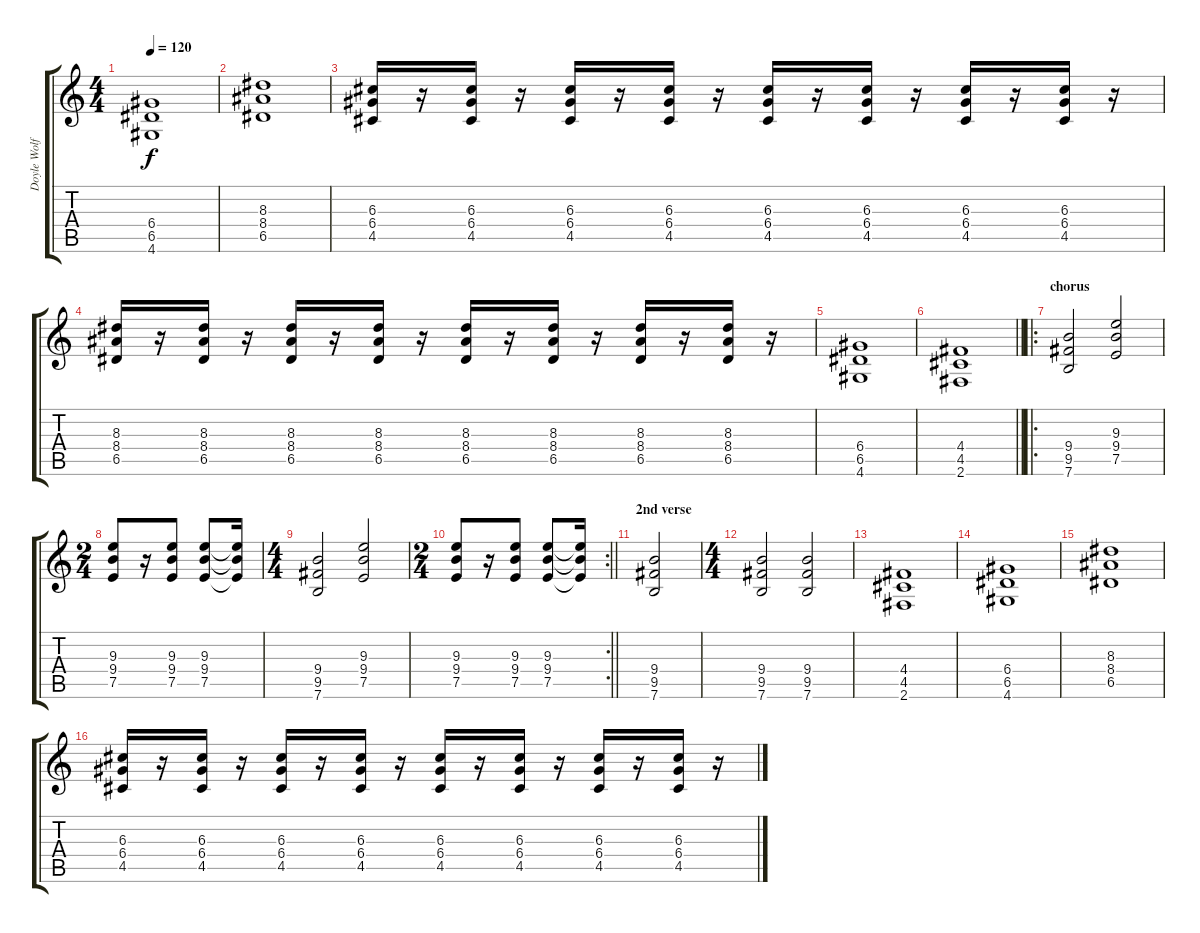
\track ("Doyle Wolfgang" "Doyle Wolf") {instrument distortionguitar}
\staff {score tabs}
\tuning (E4 B3 G3 D3 A2 E2) {hide}
\ts (4 4)
\tempo 120
\clef g2
\ks c
(6.4 6.5 4.6).1{dy f} |
(8.3 8.4 6.5).1 |
(6.3 6.4 4.5).16 r.16 (6.3 6.4 4.5).16 r.16 (6.3 6.4 4.5).16 r.16 (6.3 6.4 4.5).16 r.16 (6.3 6.4 4.5).16 r.16 (6.3 6.4 4.5).16 r.16 (6.3 6.4 4.5).16 r.16 (6.3 6.4 4.5).16 r.16 |
(8.3 8.4 6.5).16 r.16 (8.3 8.4 6.5).16 r.16 (8.3 8.4 6.5).16 r.16 (8.3 8.4 6.5).16 r.16 (8.3 8.4 6.5).16 r.16 (8.3 8.4 6.5).16 r.16 (8.3 8.4 6.5).16 r.16 (8.3 8.4 6.5).16 r.16 |
(6.4 6.5 4.6).1 |
\barLineRight lightlight
(4.4 4.5 2.6).1 |
\ro
\section ("" "chorus")
(9.4 9.5 7.6).2 (9.3 9.4 7.5).2 |
\ts (2 4)
(9.3 9.4 7.5).8 r.16 (9.3 9.4 7.5).8 (9.3 9.4 7.5).8 (9.3{t} 9.4{t} 7.5{t}).16 |
\ts (4 4)
(9.4 9.5 7.6).2 (9.3 9.4 7.5).2 |
\rc 2
\ts (2 4)
\barLineRight lightlight
(9.3 9.4 7.5).8 r.16 (9.3 9.4 7.5).8 (9.3 9.4 7.5).8 (9.3{t} 9.4{t} 7.5{t}).16 |
\section ("" "2nd verse")
(9.4 9.5 7.6).2 |
\ts (4 4)
(9.4 9.5 7.6).2 (9.4 9.5 7.6).2 |
(4.4 4.5 2.6).1 |
(6.4 6.5 4.6).1 |
(8.3 8.4 6.5).1 |
(6.3 6.4 4.5).16 r.16 (6.3 6.4 4.5).16 r.16 (6.3 6.4 4.5).16 r.16 (6.3 6.4 4.5).16 r.16 (6.3 6.4 4.5).16 r.16 (6.3 6.4 4.5).16 r.16 (6.3 6.4 4.5).16 r.16 (6.3 6.4 4.5).16 r.16
